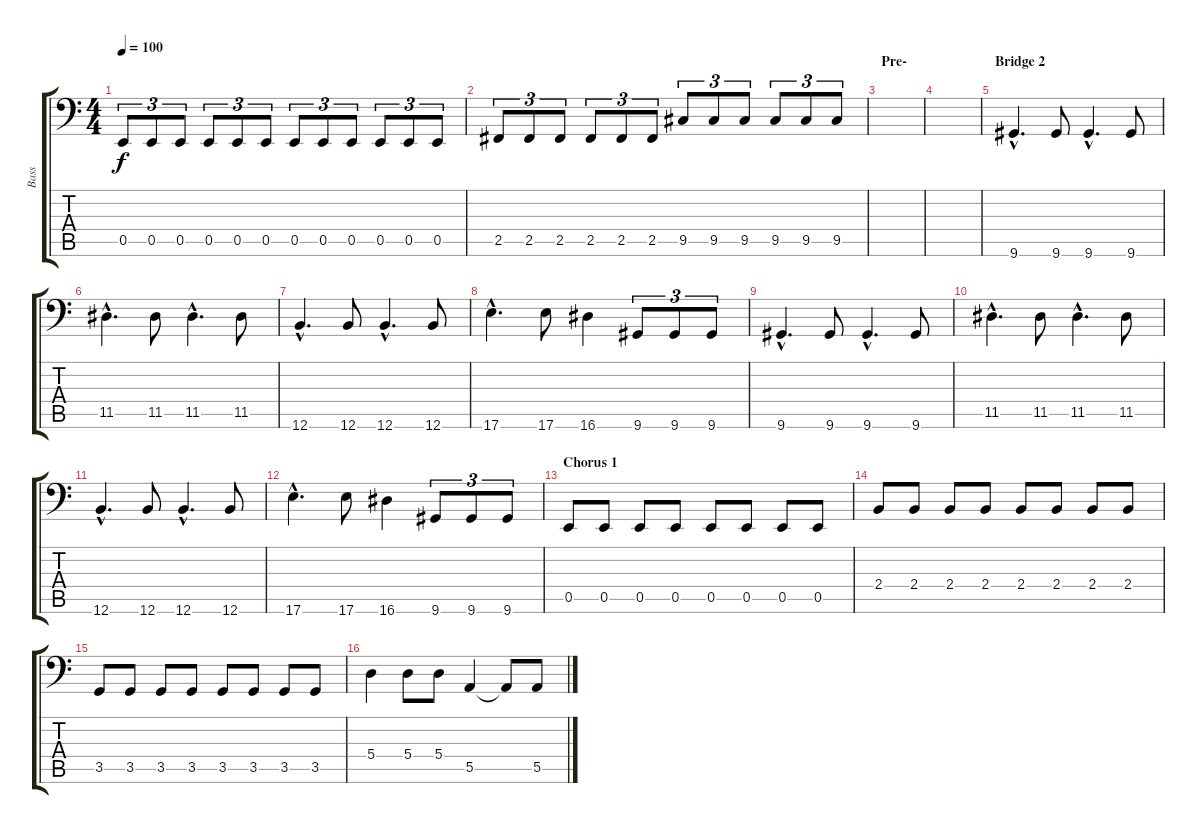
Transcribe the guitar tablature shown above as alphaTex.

\track ("Bass" "Bass") {instrument electricbasspick}
\staff {score tabs}
\tuning (C3 G2 D2 A1 E1 B0) {hide}
\ts (4 4)
\tempo 100
\clef f4
\ks c
0.5.8{tu (3 2) dy f} 0.5.8{tu (3 2)} 0.5.8{tu (3 2)} 0.5.8{tu (3 2)} 0.5.8{tu (3 2)} 0.5.8{tu (3 2)} 0.5.8{tu (3 2)} 0.5.8{tu (3 2)} 0.5.8{tu (3 2)} 0.5.8{tu (3 2)} 0.5.8{tu (3 2)} 0.5.8{tu (3 2)} |
2.5.8{tu (3 2)} 2.5.8{tu (3 2)} 2.5.8{tu (3 2)} 2.5.8{tu (3 2)} 2.5.8{tu (3 2)} 2.5.8{tu (3 2)} 9.5.8{tu (3 2)} 9.5.8{tu (3 2)} 9.5.8{tu (3 2)} 9.5.8{tu (3 2)} 9.5.8{tu (3 2)} 9.5.8{tu (3 2)} |
\section ("" "Pre-")
|
|
\section ("" "Bridge 2")
9.6{hac}.4{d} 9.6.8 9.6{hac}.4{d} 9.6.8 |
11.5{hac}.4{d} 11.5.8 11.5{hac}.4{d} 11.5.8 |
12.6{hac}.4{d} 12.6.8 12.6{hac}.4{d} 12.6.8 |
17.6{hac}.4{d} 17.6.8 16.6.4 9.6.8{tu (3 2)} 9.6.8{tu (3 2)} 9.6.8{tu (3 2)} |
9.6{hac}.4{d} 9.6.8 9.6{hac}.4{d} 9.6.8 |
11.5{hac}.4{d} 11.5.8 11.5{hac}.4{d} 11.5.8 |
12.6{hac}.4{d} 12.6.8 12.6{hac}.4{d} 12.6.8 |
17.6{hac}.4{d} 17.6.8 16.6.4 9.6.8{tu (3 2)} 9.6.8{tu (3 2)} 9.6.8{tu (3 2)} |
\section ("" "Chorus 1")
0.5.8 0.5.8 0.5.8 0.5.8 0.5.8 0.5.8 0.5.8 0.5.8 |
2.4.8 2.4.8 2.4.8 2.4.8 2.4.8 2.4.8 2.4.8 2.4.8 |
3.5.8 3.5.8 3.5.8 3.5.8 3.5.8 3.5.8 3.5.8 3.5.8 |
5.4.4 5.4.8 5.4.8 5.5.4 5.5{t}.8 5.5.8
